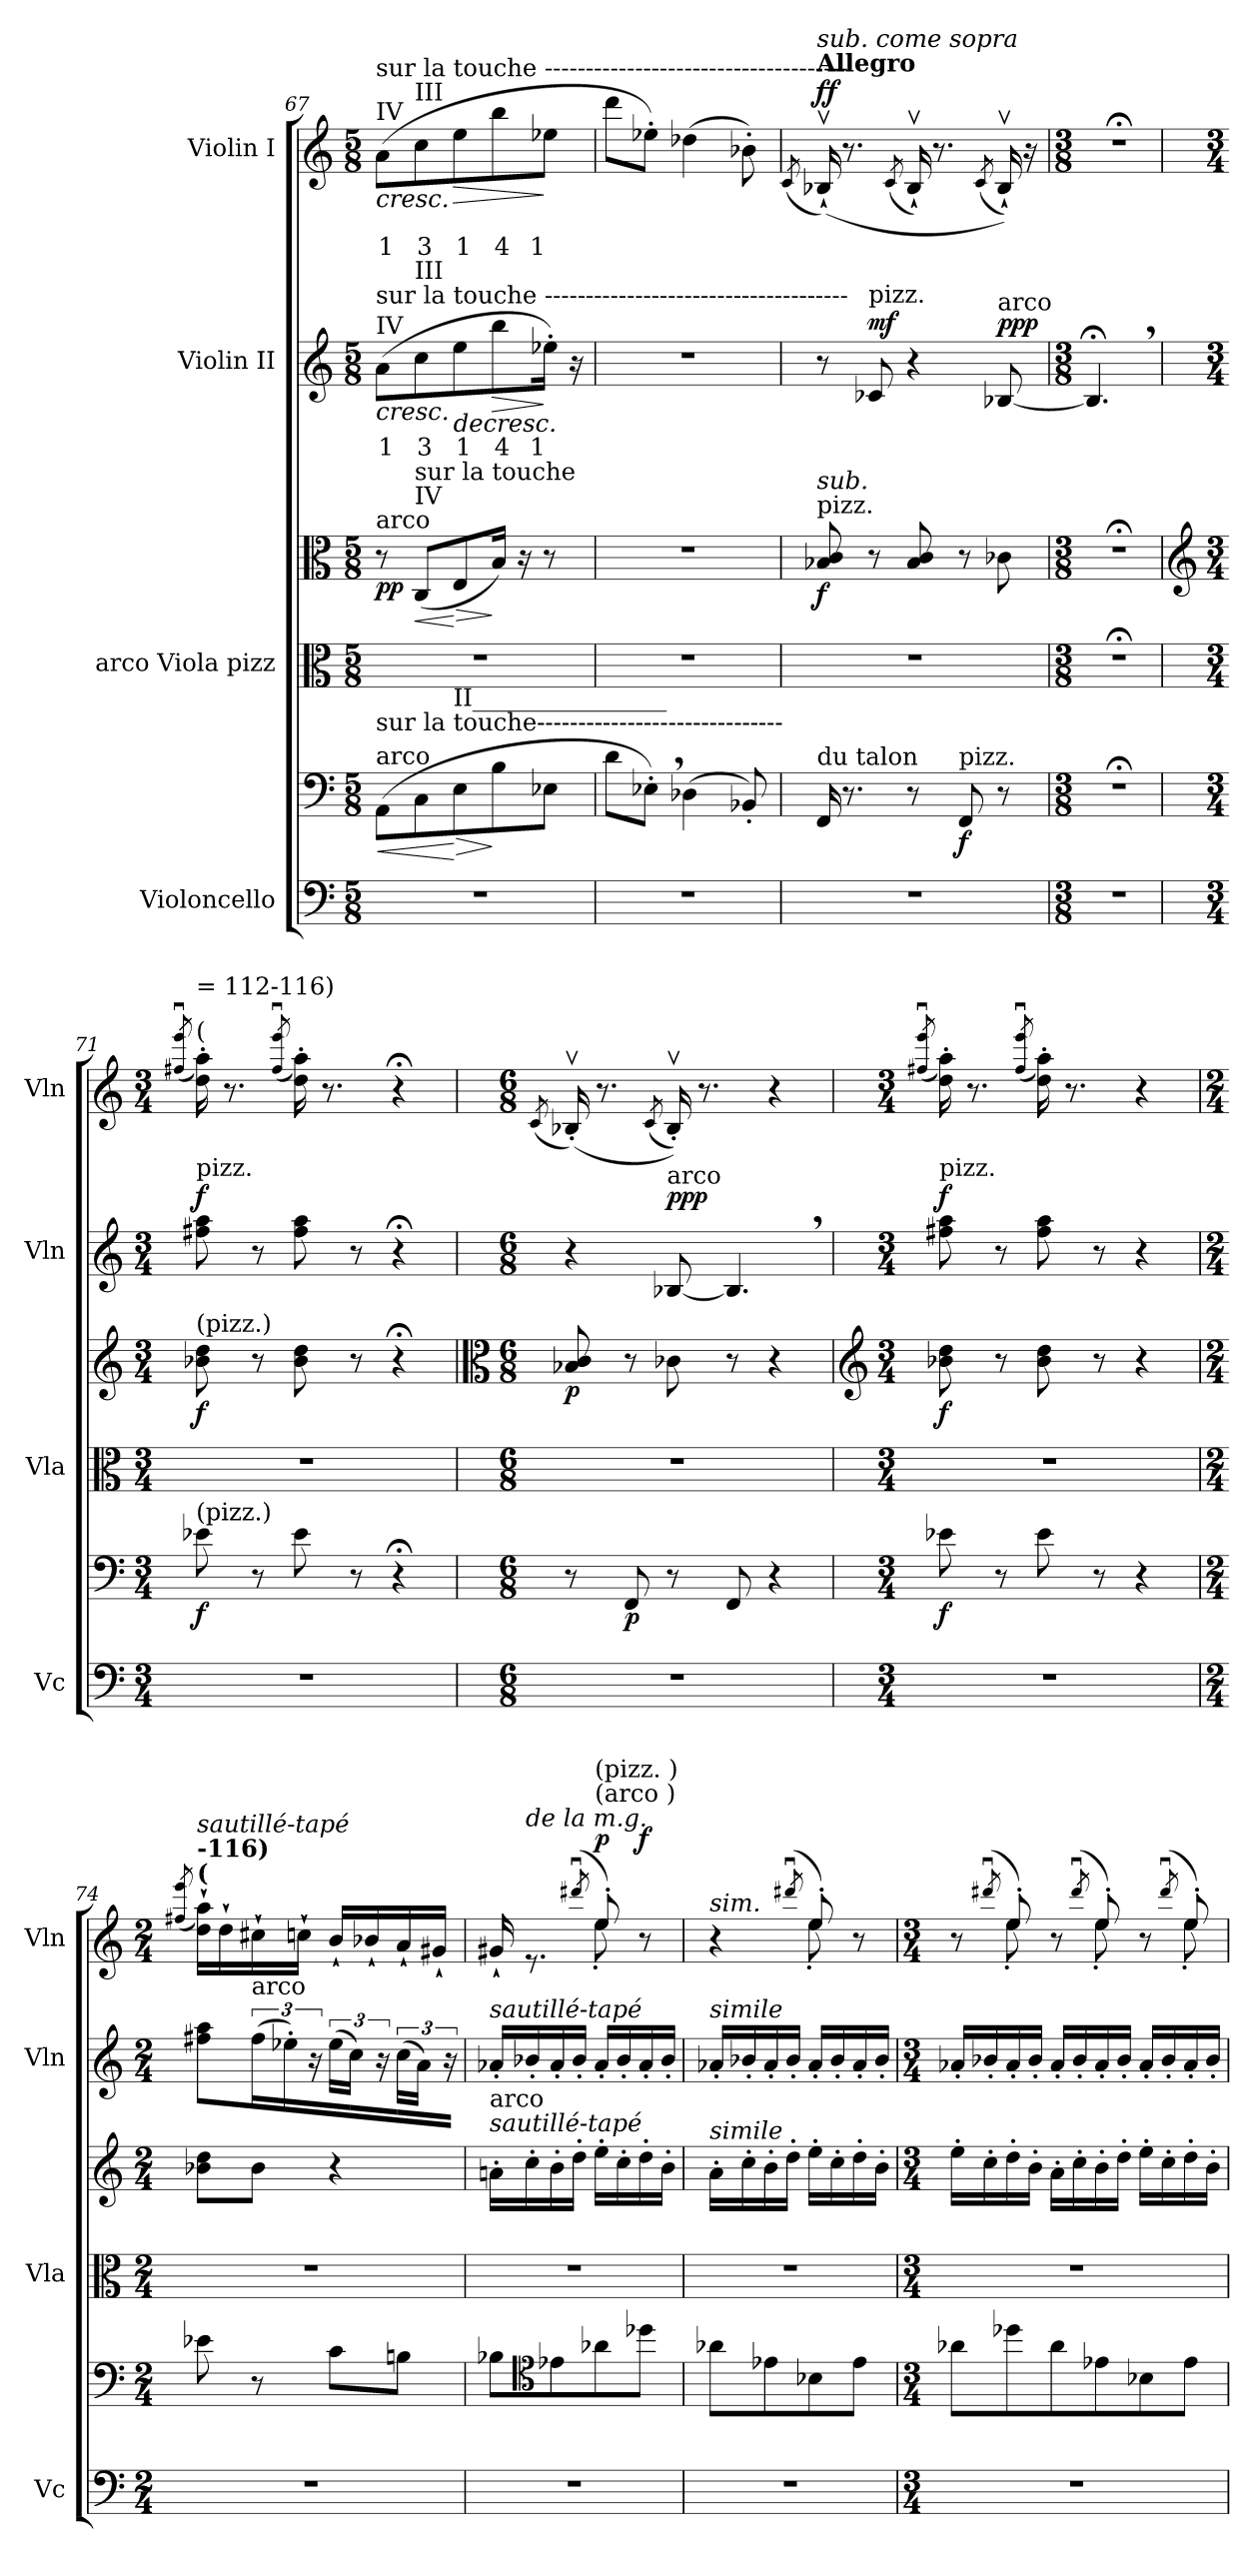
**kern	**kern	**dynam	**kern	**kern	**dynam	**kern	**text	**dynam	**kern	**text	**dynam
*part4	*part4	*part4	*part3	*part3	*part3	*part2	*part2	*part2	*part1	*part1	*part1
*staff6	*staff5	*staff5/6	*staff4	*staff3	*staff3/4	*staff2	*staff2	*staff2	*staff1	*staff1	*staff1
*I"Violoncello	*	*	*I"arco Viola                 pizz	*	*	*I"Violin II	*	*	*I"Violin I	*	*
*I'Vc	*	*	*I'Vla	*	*	*I'Vln	*	*	*I'Vln	*	*
*clefF4	*clefF4	*	*clefC3	*clefC3	*	*clefG2	*	*	*clefG2	*	*
*k[]	*k[]	*	*k[]	*k[]	*	*k[]	*	*	*k[]	*	*
*M5/8	*M5/8	*	*M5/8	*M5/8	*	*M5/8	*	*	*M5/8	*	*
=67	=67	=67	=67	=67	=67	=67	=67	=67	=67	=67	=67
!	!	!	!	!	!	!	!	!	!LO:TX:a:t=sur la touche -------------------------------------	!	!
!	!	!	!	!	!	!	!	!	!LO:TX:a:t=IV	!	!
!	!	!	!	!	!	!LO:TX:a:t=sur la touche -------------------------------------	!	!	!	!	!
!	!	!	!	!	!	!LO:TX:a:t=IV	!	!	!	!	!
!	!	!	!	!LO:TX:a:t=arco	!	!	!	!	!	!	!
!	!LO:TX:a:t=arco	!	!	!	!	!	!	!	!	!	!
!	!LO:TX:a:t=sur la touche------------------------------	!	!	!	!	!	!	!	!	!	!
!	!	!LO:HP:b	!	!	!LO:DY:b	!	!LO:LY:b	!LO:HP:b	!	!LO:LY:b	!LO:HP:b
8%5r	(8AA\L	<	8%5r	8r	pp	(8a\L	1	<	(8a\L	1	<
!	!	!	!	!	!	!	!	!	!LO:TX:a:t=III	!	!
!	!	!	!	!	!	!LO:TX:a:t=III	!	!	!	!	!
!	!	!	!	!LO:TX:a:t=IV	!	!	!	!	!	!	!
!	!	!	!	!LO:TX:a:t=sur la touche	!	!	!	!	!	!	!
!	!	!	!	!	!LO:HP:b	!	!LO:LY:b	!	!	!LO:LY:b	!
.	8C\	.	.	(8C/L	<	8cc\	3	.	8cc\	3	.
!	!LO:TX:a:t=II________________	!	!	!	!	!	!	!	!	!	!
!	!	!LO:HP:n=1:b	!	!	!LO:HP:n=1:b	!	!LO:LY:b	!LO:HP:b	!	!LO:LY:b	!LO:HP:b
.	8E\	[ >	.	8E/	[ >	8ee\	1	>	8ee\	1	>
!	!	!	!	!	!	!	!LO:LY:b	!LO:HP:n=1:b	!	!LO:LY:b	!
.	8B\	]	.	16B/Jk)	]	8bb\	4	[ >	8bb\	4	[
.	.	.	.	16r	.	.	.	.	.	.	.
!	!	!	!	!	!	!	!LO:LY:b	!	!	!LO:LY:b	!
.	8E-X\J	.	.	8r	.	16ee-X'\Jk)	1	] ]	8ee-X\J	1	]
.	.	.	.	.	.	16r	.	.	.	.	.
=68	=68	=68	=68	=68	=68	=68	=68	=68	=68	=68	=68
8%5r	8d\L	.	8%5r	8%5r	.	8%5r	.	.	8ddd\L	.	.
.	8E-X',\J)	.	.	.	.	.	.	.	8ee-X'\J)	.	.
.	(4D-X\	.	.	.	.	.	.	.	(4dd-X\	.	.
.	8BB-X'/)	.	.	.	.	.	.	.	8b-X'\)	.	.
=69	=69	=69	=69	=69	=69	=69	=69	=69	=69	=69	=69
*	*	*	*	*	*	*	*	*	*MM114	*	*
.	.	.	.	.	.	.	.	.	(8qc/	.	.
!	!	!	!	!	!	!	!	!	!LO:TX:a:B:t=Allegro	!	!
!	!	!	!	!	!	!	!	!	!LO:TX:a:i:t=sub. come sopra	!	!
!	!	!	!	!LO:TX:a:t=pizz.	!	!	!	!	!	!	!
!	!	!	!	!LO:TX:a:i:t=sub.	!	!	!	!	!	!	!
!	!LO:TX:a:t=du talon	!	!	!	!	!	!	!	!	!	!
!	!	!LO:DY:b	!	!	!LO:DY:b	!	!	!	!	!	!LO:DY:b
8%5r	16FF/	other-dynamics	8%5r	8B-X/ 8c/	f	8r	.	.	(>16B-Xv`/)	.	ff
.	8.r	.	.	.	.	.	.	.	8.r	.	.
!	!	!	!	!	!	!LO:TX:a:t=pizz.	!	!	!	!	!
!	!	!	!	!	!	!	!	!LO:DY:b	!	!	!
.	.	.	.	8r	.	8c-X/	.	mf	.	.	.
.	.	.	.	.	.	.	.	.	(8qc/	.	.
.	8r	.	.	8B-/ 8c/	.	4r	.	.	16B-v`/)	.	.
.	.	.	.	.	.	.	.	.	8.r	.	.
!	!LO:TX:a:t=pizz.	!	!	!	!	!	!	!	!	!	!
!	!	!LO:DY:b	!	!	!	!	!	!	!	!	!
.	8FF/	f	.	8r	.	.	.	.	.	.	.
.	.	.	.	.	.	.	.	.	(8qc/	.	.
!	!	!	!	!	!	!LO:TX:a:t=arco	!	!	!	!	!
!	!	!	!	!	!	!	!	!LO:DY:b	!	!	!
.	8r	.	.	8c-X\	.	[8B-X/	.	ppp	16B-v`/))	.	.
.	.	.	.	.	.	.	.	.	16r	.	.
=70	=70	=70	=70	=70	=70	=70	=70	=70	=70	=70	=70
*M3/8	*M3/8	*	*M3/8	*M3/8	*	*M3/8	*	*	*M3/8	*	*
4.r	4.r;<	.	4.r;<	4.r;<	.	4.B-;<,/]	.	.	4.r;<	.	.
=71	=71	=71	=71	=71	=71	=71	=71	=71	=71	=71	=71
*	*	*	*	*clefG2	*	*	*	*	*	*	*
*M3/4	*M3/4	*	*M3/4	*M3/4	*	*M3/4	*	*	*M3/4	*	*
.	.	.	.	.	.	.	.	.	(8qff#X/u 8qeee/u	.	.
!	!	!	!	!	!	!	!	!	!LO:TX:a:t=(	!	!
!	!	!	!	!	!	!	!	!	!LO:TX:a:t== 112-116)	!	!
!	!	!	!	!	!	!LO:TX:a:t=pizz.	!	!	!	!	!
!	!	!	!	!LO:TX:a:t=(pizz.)	!	!	!	!	!	!	!
!	!LO:TX:a:t=(pizz.)	!	!	!	!	!	!	!	!	!	!
!	!	!LO:DY:b	!	!	!LO:DY:b	!	!	!LO:DY:b	!	!	!LO:DY:b
2.r	8e-X\	f	2.r	8b-X\ 8dd\	f	8ff#X\ 8aa\	.	f	16dd\' 16aa\')	.	other-dynamics
.	.	.	.	.	.	.	.	.	8.r	.	.
.	8r	.	.	8r	.	8r	.	.	.	.	.
.	.	.	.	.	.	.	.	.	(8qff#/u 8qeee/u	.	.
.	8e-\	.	.	8b-\ 8dd\	.	8ff#\ 8aa\	.	.	16dd\' 16aa\')	.	.
.	.	.	.	.	.	.	.	.	8.r	.	.
.	8r	.	.	8r	.	8r	.	.	.	.	.
.	4r;<	.	.	4r;<	.	4r;<	.	.	4r;<	.	.
=72	=72	=72	=72	=72	=72	=72	=72	=72	=72	=72	=72
*	*	*	*	*clefC3	*	*	*	*	*	*	*
*M6/8	*M6/8	*	*M6/8	*M6/8	*	*M6/8	*	*	*M6/8	*	*
*	*	*	*	*	*	*	*	*	*MM114	*	*
.	.	.	.	.	.	.	.	.	(8qc/	.	.
!	!	!	!	!	!LO:DY:b	!	!	!	!	!	!LO:DY:b
2.r	8r	.	2.r	8B-X/ 8c/	p	4r	.	.	(>16B-Xv'/)	.	other-dynamics
.	.	.	.	.	.	.	.	.	8.r	.	.
!	!	!LO:DY:b	!	!	!	!	!	!	!	!	!
.	8FF/	p	.	8r	.	.	.	.	.	.	.
.	.	.	.	.	.	.	.	.	(8qc/	.	.
!	!	!	!	!	!	!LO:TX:a:t=arco	!	!	!	!	!
!	!	!	!	!	!	!	!	!LO:DY:b	!	!	!
.	8r	.	.	8c-X\	.	[8B-X/	.	ppp	16B-v'/))	.	.
.	.	.	.	.	.	.	.	.	8.r	.	.
.	8FF/	.	.	8r	.	4.B-,/]	.	.	.	.	.
.	4r	.	.	4r	.	.	.	.	4r	.	.
=73	=73	=73	=73	=73	=73	=73	=73	=73	=73	=73	=73
*	*	*	*	*clefG2	*	*	*	*	*	*	*
*M3/4	*M3/4	*	*M3/4	*M3/4	*	*M3/4	*	*	*M3/4	*	*
.	.	.	.	.	.	.	.	.	(8qff#X/u 8qeee/u	.	.
!	!	!	!	!	!	!LO:TX:a:t=pizz.	!	!	!	!	!
!	!	!LO:DY:b	!	!	!LO:DY:b	!	!	!LO:DY:b	!	!	!LO:DY:b
2.r	8e-X\	f	2.r	8b-X\ 8dd\	f	8ff#X\ 8aa\	.	f	16dd\' 16aa\')	.	other-dynamics
.	.	.	.	.	.	.	.	.	8.r	.	.
.	8r	.	.	8r	.	8r	.	.	.	.	.
.	.	.	.	.	.	.	.	.	(8qff#/u 8qeee/u	.	.
.	8e-\	.	.	8b-\ 8dd\	.	8ff#\ 8aa\	.	.	16dd\' 16aa\')	.	.
.	.	.	.	.	.	.	.	.	8.r	.	.
.	8r	.	.	8r	.	8r	.	.	.	.	.
.	4r	.	.	4r	.	4r	.	.	4r	.	.
=74	=74	=74	=74	=74	=74	=74	=74	=74	=74	=74	=74
*M2/4	*M2/4	*	*M2/4	*M2/4	*	*M2/4	*	*	*M2/4	*	*
*	*	*	*	*	*	*	*	*	*MM112	*	*
.	.	.	.	.	.	.	.	.	(8qff#X/ 8qeee/	.	.
!	!	!	!	!	!	!	!	!	!LO:TX:a:B:t=(	!	!
!	!	!	!	!	!	!	!	!	!LO:TX:a:B:t=-116)	!	!
!	!	!	!	!	!	!	!	!	!LO:TX:a:i:t=sautillé-tapé	!	!
2r	8e-X\	.	2r	8b-X\ 8dd\L	.	8ff#X\ 8aa\L	.	.	16dd\` 16aa\`LL)	.	.
.	.	.	.	.	.	.	.	.	16dd`\	.	.
!	!	!	!	!	!	!LO:TX:a:t=arco	!	!	!	!	!
.	8r	.	.	8b-\J	.	(24ff#i\L	.	.	16cc#X`\	.	.
.	.	.	.	.	.	24ee-X'\JJ)	.	.	.	.	.
.	.	.	.	.	.	.	.	.	16ccn`\JJ	.	.
.	.	.	.	.	.	24r	.	.	.	.	.
.	8c\L	.	.	4r	.	(24ee-\LL	.	.	16b`/LL	.	.
.	.	.	.	.	.	24cc\JJ)	.	.	.	.	.
.	.	.	.	.	.	.	.	.	16b-X`/	.	.
.	.	.	.	.	.	24r	.	.	.	.	.
.	8Bni\J	.	.	.	.	(24cc\LL	.	.	16a`/	.	.
.	.	.	.	.	.	24a\JJ)	.	.	.	.	.
.	.	.	.	.	.	.	.	.	16g#X`/JJ	.	.
.	.	.	.	.	.	24r	.	.	.	.	.
=75	=75	=75	=75	=75	=75	=75	=75	=75	=75	=75	=75
*	*	*	*	*	*	*	*	*	*^	*	*
!	!	!	!	!	!	!LO:TX:a:i:t=sautillé-tapé	!	!	!	!	!	!
!	!	!	!	!LO:TX:a:i:t=sautillé-tapé	!	!	!	!	!	!	!	!
!	!	!	!	!LO:TX:a:t=arco	!	!	!	!	!	!	!	!
!	!	!LO:DY:b	!	!	!	!	!	!	!	!	!	!
2r	8B-X\L	other-dynamics	2r	16ani'\LL	.	16a-X'/LL	.	.	16g#X`/	4ryy	.	.
!	!	!	!	!	!	!	!	!	!LO:TX:a:i:t=de la m.g.	!	!	!
.	.	.	.	16cc'\	.	16b-X'/	.	.	8.re	.	.	.
*	*clefC4	*	*	*	*	*	*	*	*	*	*	*
.	8e-X\	.	.	16b'\	.	16a-'/	.	.	.	.	.	.
.	.	.	.	16dd'\JJ	.	16b-'/JJ	.	.	.	.	.	.
.	.	.	.	.	.	.	.	.	(8qddd#Xu/	.	.	.
!	!	!	!	!	!	!	!	!	!LO:TX:a:t=(arco   )	!	!	!
!	!	!	!	!	!	!	!	!	!LO:TX:a:t=(pizz.   )	!	!	!
!	!	!	!	!	!	!	!	!	!	!	!	!LO:DY:b
.	8a-X\	.	.	16ee'\LL	.	16a-'/LL	.	.	8ee'/)	8ee'\	.	p
.	.	.	.	16cc'\	.	16b-'/	.	.	.	.	.	.
!	!	!	!	!	!	!	!	!	!	!	!	!LO:DY:a
.	8dd-X\J	.	.	16dd'\	.	16a-'/	.	.	8r	8rffyy	.	f
.	.	.	.	16b'\JJ	.	16b-'/JJ	.	.	.	.	.	.
=76	=76	=76	=76	=76	=76	=76	=76	=76	=76	=76	=76	=76
!	!	!	!	!	!	!	!	!	!LO:TX:a:i:t=sim.	!	!	!
!	!	!	!	!	!	!LO:TX:a:i:t=simile	!	!	!	!	!	!
!	!	!	!	!LO:TX:a:i:t=simile	!	!	!	!	!	!	!	!
2r	8a-X\L	.	2r	16a'\LL	.	16a-X'/LL	.	.	4r	4ryy	.	.
.	.	.	.	16cc'\	.	16b-X'/	.	.	.	.	.	.
.	8e-X\	.	.	16b'\	.	16a-'/	.	.	.	.	.	.
.	.	.	.	16dd'\JJ	.	16b-'/JJ	.	.	.	.	.	.
.	.	.	.	.	.	.	.	.	(8qddd#Xu/	.	.	.
.	8B-X\	.	.	16ee'\LL	.	16a-'/LL	.	.	8ee'/)	8ee'\	.	.
.	.	.	.	16cc'\	.	16b-'/	.	.	.	.	.	.
.	8e-\J	.	.	16dd'\	.	16a-'/	.	.	8r	8rffyy	.	.
.	.	.	.	16b'\JJ	.	16b-'/JJ	.	.	.	.	.	.
=77	=77	=77	=77	=77	=77	=77	=77	=77	=77	=77	=77	=77
*M3/4	*M3/4	*	*M3/4	*M3/4	*	*M3/4	*	*	*M3/4	*	*	*
2.r	8a-X\L	.	2.r	16ee'\LL	.	16a-X'/LL	.	.	8r	8ryy	.	.
.	.	.	.	16cc'\	.	16b-X'/	.	.	.	.	.	.
.	.	.	.	.	.	.	.	.	(8qddd#Xu/	.	.	.
.	8dd-X\	.	.	16dd'\	.	16a-'/	.	.	8ee'/)	8ee'\	.	.
.	.	.	.	16b'\JJ	.	16b-'/JJ	.	.	.	.	.	.
.	8a-\	.	.	16a'\LL	.	16a-'/LL	.	.	8r	8rffyy	.	.
.	.	.	.	16cc'\	.	16b-'/	.	.	.	.	.	.
.	.	.	.	.	.	.	.	.	(8qddd#u/	.	.	.
.	8e-X\	.	.	16b'\	.	16a-'/	.	.	8ee'/)	8ee'\	.	.
.	.	.	.	16dd'\JJ	.	16b-'/JJ	.	.	.	.	.	.
.	8B-X\	.	.	16ee'\LL	.	16a-'/LL	.	.	8r	8rffyy	.	.
.	.	.	.	16cc'\	.	16b-'/	.	.	.	.	.	.
.	.	.	.	.	.	.	.	.	(8qddd#u/	.	.	.
.	8e-\J	.	.	16dd'\	.	16a-'/	.	.	8ee'/)	8ee'\	.	.
.	.	.	.	16b'\JJ	.	16b-'/JJ	.	.	.	.	.	.
*	*	*	*	*	*	*	*	*	*v	*v	*	*
=	=	=	=	=	=	=	=	=	=	=	=
*-	*-	*-	*-	*-	*-	*-	*-	*-	*-	*-	*-
